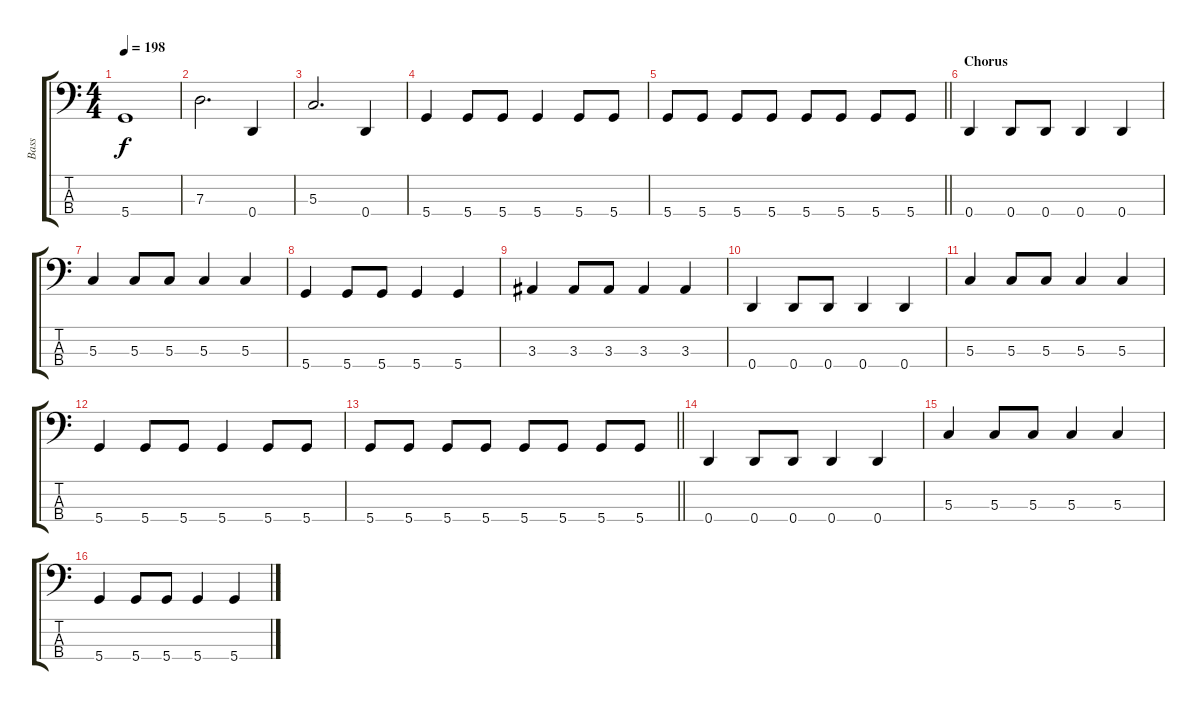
\track ("Bass" "Bass") {instrument electricbasspick}
\staff {score tabs}
\tuning (F2 C2 G1 D1) {hide}
\ts (4 4)
\tempo 198
\clef f4
\ks c
5.4{t}.1{dy f} |
7.3.2{d} 0.4.4 |
5.3.2{d} 0.4.4 |
5.4.4 5.4.8 5.4.8 5.4.4 5.4.8 5.4.8 |
\barLineRight lightlight
5.4.8 5.4.8 5.4.8 5.4.8 5.4.8 5.4.8 5.4.8 5.4.8 |
\section ("" "Chorus")
0.4.4 0.4.8 0.4.8 0.4.4 0.4.4 |
5.3.4 5.3.8 5.3.8 5.3.4 5.3.4 |
5.4.4 5.4.8 5.4.8 5.4.4 5.4.4 |
3.3.4 3.3.8 3.3.8 3.3.4 3.3.4 |
0.4.4 0.4.8 0.4.8 0.4.4 0.4.4 |
5.3.4 5.3.8 5.3.8 5.3.4 5.3.4 |
5.4.4 5.4.8 5.4.8 5.4.4 5.4.8 5.4.8 |
\barLineRight lightlight
5.4.8 5.4.8 5.4.8 5.4.8 5.4.8 5.4.8 5.4.8 5.4.8 |
\section ("" "")
0.4.4 0.4.8 0.4.8 0.4.4 0.4.4 |
5.3.4 5.3.8 5.3.8 5.3.4 5.3.4 |
5.4.4 5.4.8 5.4.8 5.4.4 5.4.4
